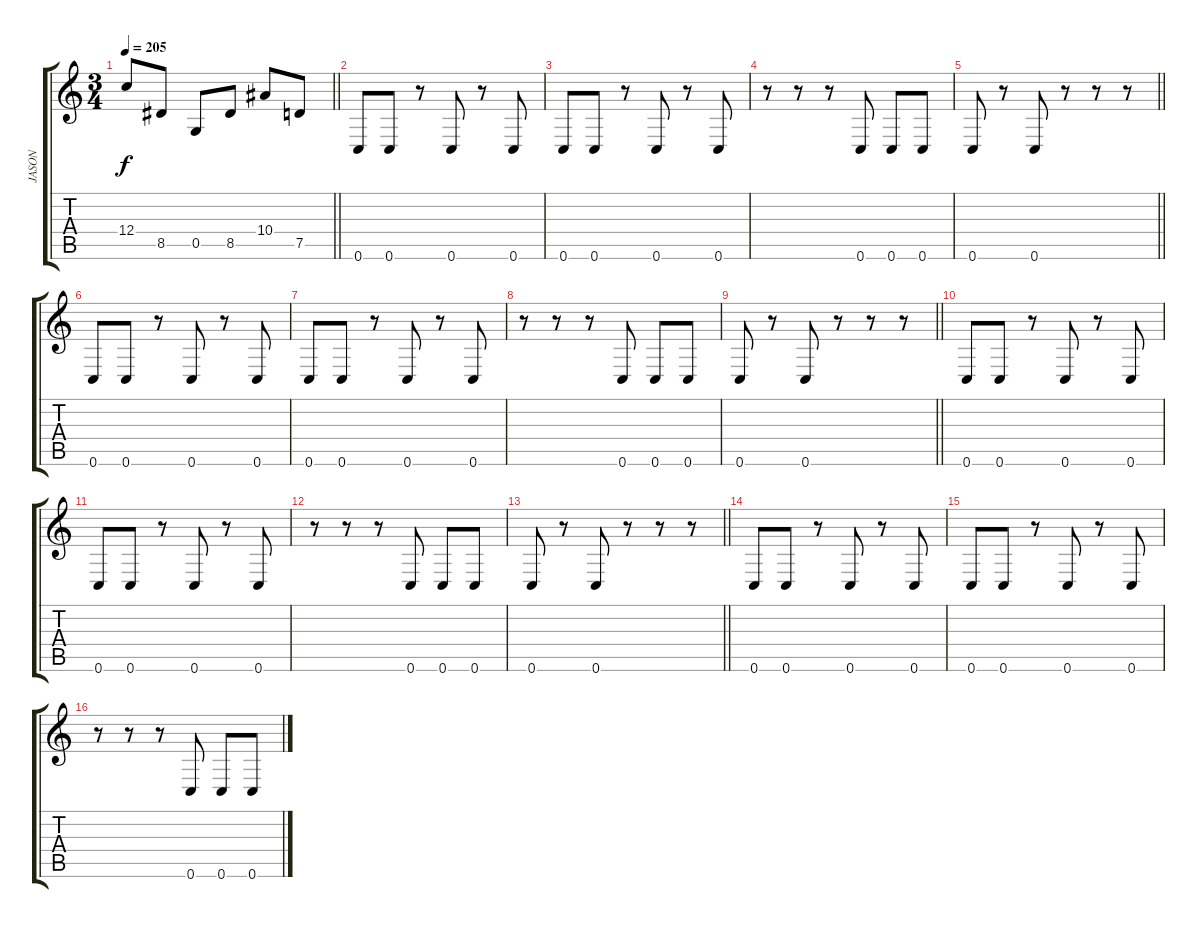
\track ("JASON" "JASON") {instrument distortionguitar}
\staff {score tabs}
\tuning (D4 A3 F3 C3 G2 C2) {hide}
\ts (3 4)
\tempo 205
\clef g2
\barLineRight lightlight
\ks c
12.4.8{dy f} 8.5.8 0.5.8 8.5.8 10.4.8 7.5.8 |
0.6.8 0.6.8 r.8 0.6.8 r.8 0.6.8 |
0.6.8 0.6.8 r.8 0.6.8 r.8 0.6.8 |
r.8 r.8 r.8 0.6.8 0.6.8 0.6.8 |
\barLineRight lightlight
0.6.8 r.8 0.6.8 r.8 r.8 r.8 |
0.6.8 0.6.8 r.8 0.6.8 r.8 0.6.8 |
0.6.8 0.6.8 r.8 0.6.8 r.8 0.6.8 |
r.8 r.8 r.8 0.6.8 0.6.8 0.6.8 |
\barLineRight lightlight
0.6.8 r.8 0.6.8 r.8 r.8 r.8 |
0.6.8 0.6.8 r.8 0.6.8 r.8 0.6.8 |
0.6.8 0.6.8 r.8 0.6.8 r.8 0.6.8 |
r.8 r.8 r.8 0.6.8 0.6.8 0.6.8 |
\barLineRight lightlight
0.6.8 r.8 0.6.8 r.8 r.8 r.8 |
0.6.8 0.6.8 r.8 0.6.8 r.8 0.6.8 |
0.6.8 0.6.8 r.8 0.6.8 r.8 0.6.8 |
r.8 r.8 r.8 0.6.8 0.6.8 0.6.8
